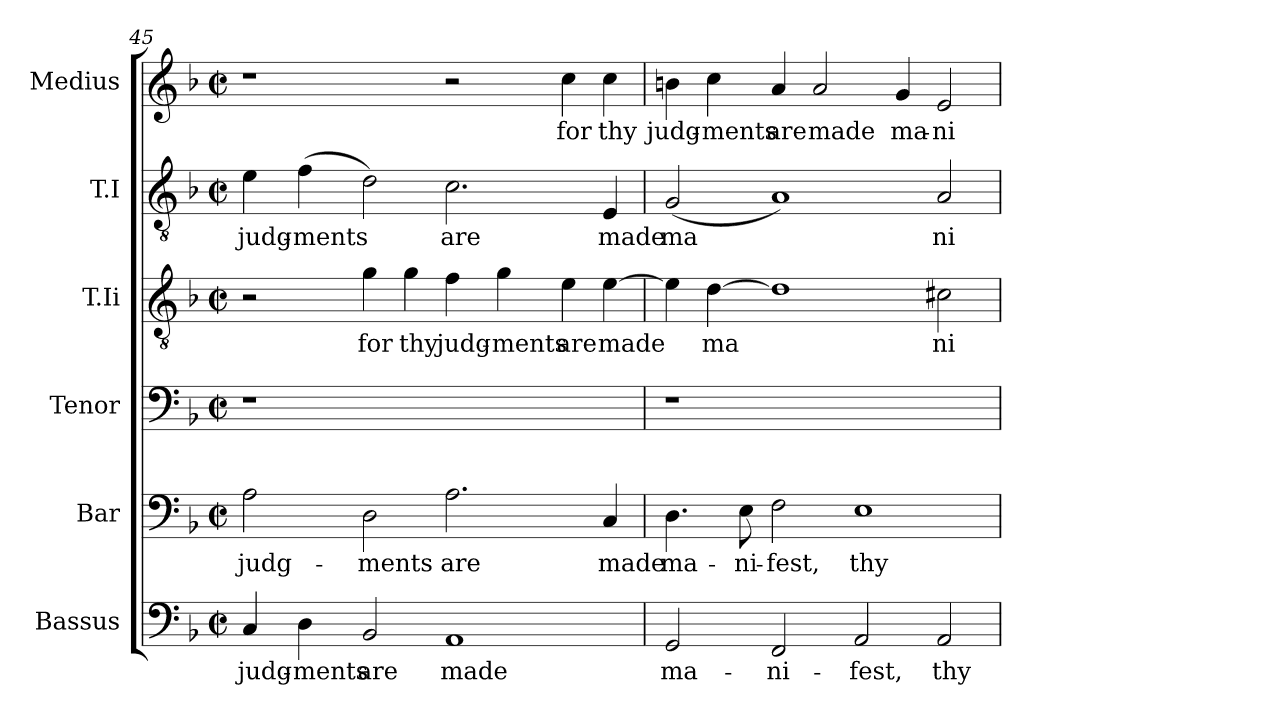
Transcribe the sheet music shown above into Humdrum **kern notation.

**kern	**text	**kern	**text	**kern	**kern	**text	**kern	**text	**kern	**text
*part6	*part6	*part5	*part5	*part4	*part3	*part3	*part2	*part2	*part1	*part1
*staff6	*staff6	*staff5	*staff5	*staff4	*staff3	*staff3	*staff2	*staff2	*staff1	*staff1
*I"Bassus	*	*I"Bar	*	*I"Tenor	*I"T.Ii	*	*I"T.I	*	*I"Medius	*
*I'B	*	*I'Bar	*	*	*I'T.Ii	*	*I'T.I	*	*I'M	*
*clefF4	*	*clefF4	*	*clefF4	*clefGv2	*	*clefGv2	*	*clefG2	*
*k[b-]	*	*k[b-]	*	*k[b-]	*k[b-]	*	*k[b-]	*	*k[b-]	*
*F:	*	*F:	*	*F:	*F:	*	*F:	*	*F:	*
*M2/2	*	*M2/2	*	*M2/2	*M2/2	*	*M2/2	*	*M2/2	*
*met(c|)	*	*met(c|)	*	*met(c|)	*met(c|)	*	*met(c|)	*	*met(c|)	*
=45	=45	=45	=45	=45	=45	=45	=45	=45	=45	=45
!	!LO:LY:b:cj	!	!LO:LY:b:cj	!	!	!	!	!LO:LY:b:rj	!	!
4C/	judg-	2A\	judg-	1r	2r	.	4e\	judg-	1r	.
!	!LO:LY:b:cj	!	!	!	!	!	!	!LO:LY:b:rj	!	!
4D\	-ments	.	.	.	.	.	(>4f\	-ments	.	.
!	!LO:LY:b:cj	!	!LO:LY:b:cj	!	!	!LO:LY:b:cj	!	!LO:LY:b:rj	!	!
2BB-/	are	2D\	-ments	.	4g\	for	2d\)	.	.	.
!	!	!	!	!	!	!LO:LY:b:cj	!	!	!	!
.	.	.	.	.	4g\	thy	.	.	.	.
!	!LO:LY:b:cj	!	!LO:LY:b:cj	!	!	!LO:LY:b:cj	!	!LO:LY:b:rj	!	!
1AA	made	2.A\	are	1ryy	4f\	judg-	2.c\	are	2r	.
!	!	!	!	!	!	!LO:LY:b:cj	!	!	!	!
.	.	.	.	.	4g\	-ments	.	.	.	.
!	!	!	!	!	!	!LO:LY:b:cj	!	!	!	!LO:LY:b:cj
.	.	.	.	.	4e\	are	.	.	4cc\	for
!	!	!	!LO:LY:b:cj	!	!	!LO:LY:b:cj	!	!LO:LY:b:rj	!	!LO:LY:b:cj
.	.	4C/	made	.	[>4e\	made	4E/	made	4cc\	thy
!!LO:PB:g=z
=46	=46	=46	=46	=46	=46	=46	=46	=46	=46	=46
!	!LO:LY:b:cj	!	!LO:LY:b:cj	!	!	!LO:LY:b:cj	!	!LO:LY:b:rj	!	!LO:LY:b:cj
2GG/	ma-	4.D\	ma-	1r	4e\]	.	(<2G/	ma-	4bn\	judg-
!	!	!	!	!	!	!LO:LY:b:cj	!	!	!	!LO:LY:b:cj
.	.	.	.	.	[>4d\	ma-	.	.	4cc\	-ments
!	!	!	!LO:LY:b:cj	!	!	!	!	!	!	!
.	.	8E\	-ni-	.	.	.	.	.	.	.
!	!LO:LY:b:cj	!	!LO:LY:b:cj	!	!	!LO:LY:b:cj	!	!LO:LY:b:rj	!	!LO:LY:b:cj
2FF/	-ni-	2F\	-fest,	.	1d]	--	1A)	--	4a/	are
!	!	!	!	!	!	!	!	!	!	!LO:LY:b:cj
.	.	.	.	.	.	.	.	.	2a/	made
!	!LO:LY:b:cj	!	!LO:LY:b:cj	!	!	!	!	!	!	!
2AA/	-fest,	1E	thy	1ryy	.	.	.	.	.	.
!	!	!	!	!	!	!	!	!	!	!LO:LY:b:cj
.	.	.	.	.	.	.	.	.	4g/	ma-
!	!LO:LY:b:cj	!	!	!	!	!LO:LY:b:cj	!	!LO:LY:b:rj	!	!LO:LY:b:cj
2AA/	thy	.	.	.	2c#X\	-ni-	2A/	-ni-	2e/	-ni-
=	=	=	=	=	=	=	=	=	=	=
*-	*-	*-	*-	*-	*-	*-	*-	*-	*-	*-
